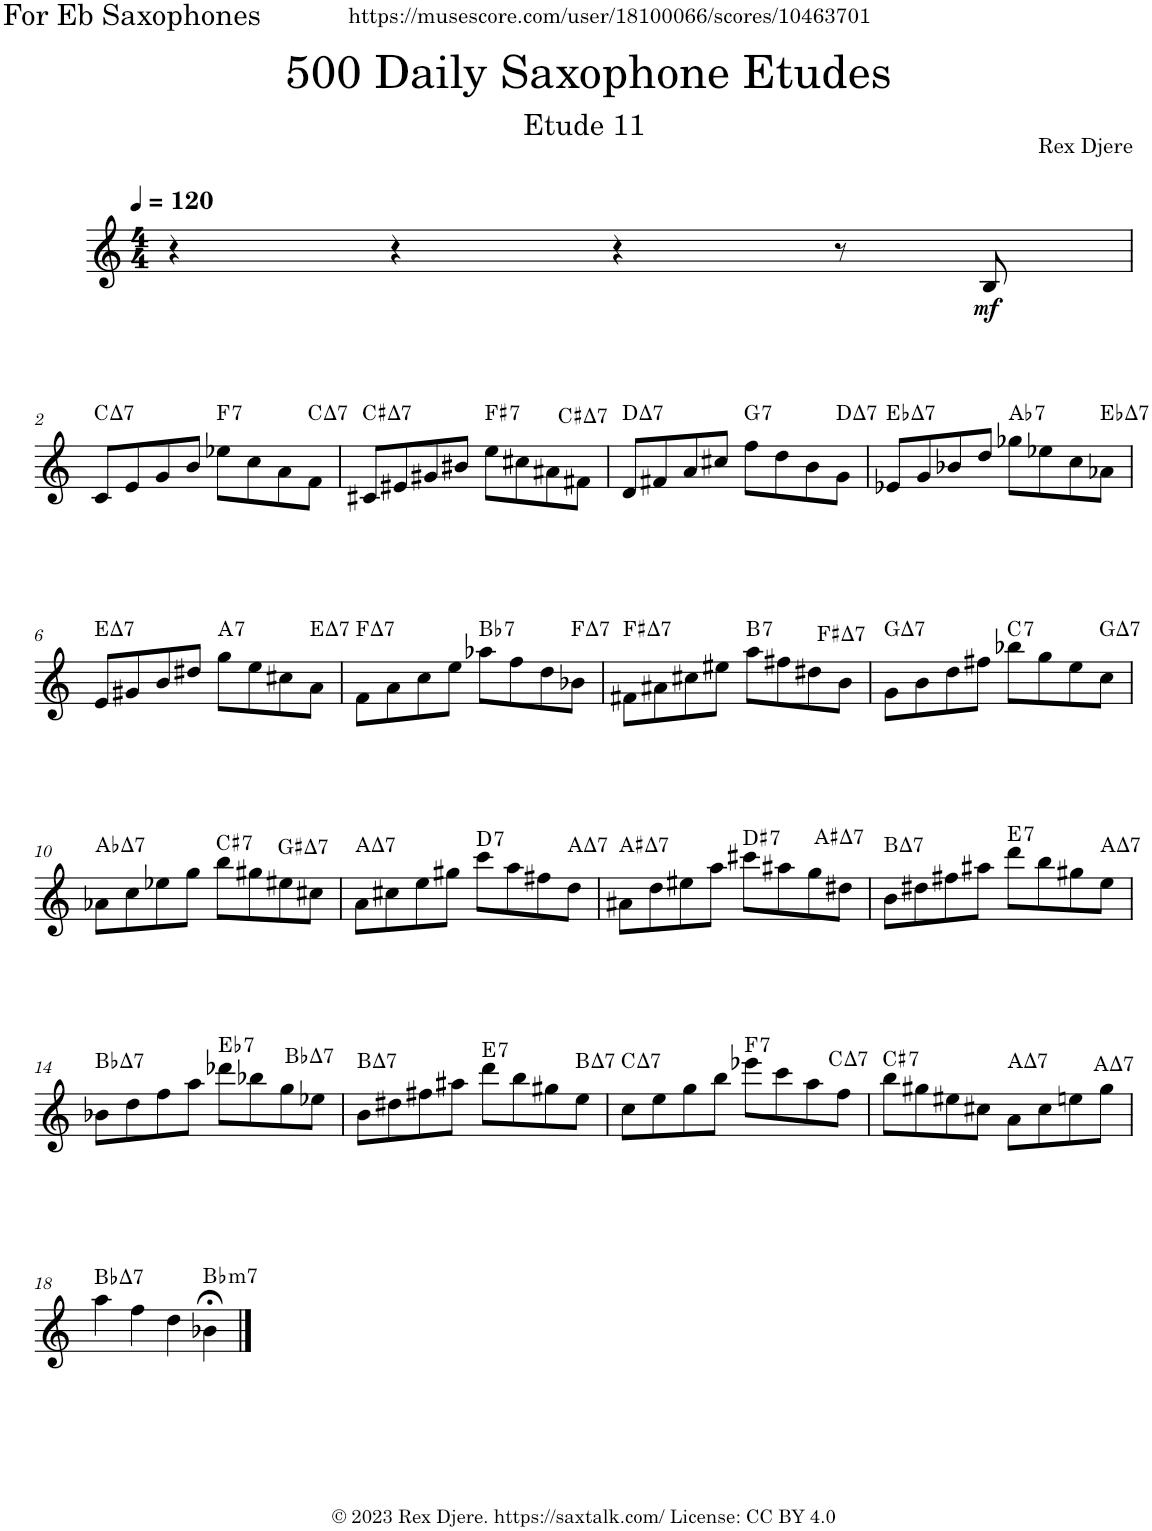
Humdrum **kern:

**kern	**dynam	**harte
*part1	*part1	*part1
*staff1	*staff1	*
*I"Alto Saxophone	*	*
*I'A. Sax.	*	*
*clefG2	*	*
*Trd5c9	*	*
*k[]	*	*
*M4/4	*	*
*MM120	*	*
=1	=1	=1
4r	.	.
4r	.	.
4r	.	.
8r	.	.
!	!LO:DY:b	!
8B/	mf	.
!!LO:LB:g=z
=2	=2	=2
!	!	!LO:H:kt=7
8c/L	.	C:maj7
8e/	.	.
8g/	.	.
8b/J	.	.
!	!	!LO:H:kt=7
8ee-X\L	.	F:7
8cc\	.	.
8a\	.	.
!	!	!LO:H:kt=7
8f\J	.	C:maj7
=3	=3	=3
!	!	!LO:H:kt=7
8c#X/L	.	C#:maj7
8e#X/	.	.
8g#X/	.	.
8b#X/J	.	.
!	!	!LO:H:kt=7
8ee\L	.	F#:7
8cc#X\	.	.
8a#X\	.	.
!	!	!LO:H:kt=7
8f#X\J	.	C#:maj7
=4	=4	=4
!	!	!LO:H:kt=7
8d/L	.	D:maj7
8f#X/	.	.
8a/	.	.
8cc#X/J	.	.
!	!	!LO:H:kt=7
8ff\L	.	G:7
8dd\	.	.
8b\	.	.
!	!	!LO:H:kt=7
8g\J	.	D:maj7
=5	=5	=5
!	!	!LO:H:kt=7
8e-X/L	.	Eb:maj7
8g/	.	.
8b-X/	.	.
8dd/J	.	.
!	!	!LO:H:kt=7
8gg-X\L	.	Ab:7
8ee-X\	.	.
8cc\	.	.
!	!	!LO:H:kt=7
8a-X\J	.	Eb:maj7
!!LO:LB:g=z
=6	=6	=6
!	!	!LO:H:kt=7
8e/L	.	E:maj7
8g#X/	.	.
8b/	.	.
8dd#X/J	.	.
!	!	!LO:H:kt=7
8gg\L	.	A:7
8ee\	.	.
8cc#X\	.	.
!	!	!LO:H:kt=7
8a\J	.	E:maj7
=7	=7	=7
!	!	!LO:H:kt=7
8f\L	.	F:maj7
8a\	.	.
8cc\	.	.
8ee\J	.	.
!	!	!LO:H:kt=7
8aa-X\L	.	Bb:7
8ff\	.	.
8dd\	.	.
!	!	!LO:H:kt=7
8b-X\J	.	F:maj7
=8	=8	=8
!	!	!LO:H:kt=7
8f#X\L	.	F#:maj7
8a#X\	.	.
8cc#X\	.	.
8ee#X\J	.	.
!	!	!LO:H:kt=7
8aa\L	.	B:7
8ff#X\	.	.
8dd#X\	.	.
!	!	!LO:H:kt=7
8b\J	.	F#:maj7
=9	=9	=9
!	!	!LO:H:kt=7
8g\L	.	G:maj7
8b\	.	.
8dd\	.	.
8ff#X\J	.	.
!	!	!LO:H:kt=7
8bb-X\L	.	C:7
8gg\	.	.
8ee\	.	.
!	!	!LO:H:kt=7
8cc\J	.	G:maj7
!!LO:LB:g=z
=10	=10	=10
!	!	!LO:H:kt=7
8a-X\L	.	Ab:maj7
8cc\	.	.
8ee-X\	.	.
8gg\J	.	.
!	!	!LO:H:kt=7
8bb\L	.	C#:7
8gg#X\	.	.
8ee#X\	.	.
!	!	!LO:H:kt=7
8cc#X\J	.	G#:maj7
=11	=11	=11
!	!	!LO:H:kt=7
8a\L	.	A:maj7
8cc#X\	.	.
8ee\	.	.
8gg#X\J	.	.
!	!	!LO:H:kt=7
8ccc\L	.	D:7
8aa\	.	.
8ff#X\	.	.
!	!	!LO:H:kt=7
8dd\J	.	A:maj7
=12	=12	=12
!	!	!LO:H:kt=7
8a#X\L	.	A#:maj7
8dd\	.	.
8ee#X\	.	.
8aa\J	.	.
!	!	!LO:H:kt=7
8ccc#X\L	.	D#:7
8aa#X\	.	.
8gg\	.	.
!	!	!LO:H:kt=7
8dd#X\J	.	A#:maj7
=13	=13	=13
!	!	!LO:H:kt=7
8b\L	.	B:maj7
8dd#X\	.	.
8ff#X\	.	.
8aa#X\J	.	.
!	!	!LO:H:kt=7
8ddd\L	.	E:7
8bb\	.	.
8gg#X\	.	.
!	!	!LO:H:kt=7
8ee\J	.	A:maj7
!!LO:LB:g=z
=14	=14	=14
!	!	!LO:H:kt=7
8b-X\L	.	Bb:maj7
8dd\	.	.
8ff\	.	.
8aa\J	.	.
!	!	!LO:H:kt=7
8ddd-X\L	.	Eb:7
8bb-X\	.	.
8gg\	.	.
!	!	!LO:H:kt=7
8ee-X\J	.	Bb:maj7
=15	=15	=15
!	!	!LO:H:kt=7
8b\L	.	B:maj7
8dd#X\	.	.
8ff#X\	.	.
8aa#X\J	.	.
!	!	!LO:H:kt=7
8ddd\L	.	E:7
8bb\	.	.
8gg#X\	.	.
!	!	!LO:H:kt=7
8ee\J	.	B:maj7
=16	=16	=16
!	!	!LO:H:kt=7
8cc\L	.	C:maj7
8ee\	.	.
8gg\	.	.
8bb\J	.	.
!	!	!LO:H:kt=7
8eee-X\L	.	F:7
8ccc\	.	.
8aa\	.	.
!	!	!LO:H:kt=7
8ff\J	.	C:maj7
=17	=17	=17
!	!	!LO:H:kt=7
8bb\L	.	C#:7
8gg#X\	.	.
8ee#X\	.	.
8cc#X\J	.	.
!	!	!LO:H:kt=7
8a\L	.	A:maj7
8cc#\	.	.
8een\	.	.
!	!	!LO:H:kt=7
8gg#\J	.	A:maj7
!!LO:LB:g=z
=18	=18	=18
!	!	!LO:H:kt=7
4aa\	.	Bb:maj7
4ff\	.	.
4dd\	.	.
!	!	!LO:H:kt=m7
4b-X;<\	.	Bb:min7
==	==	==
*-	*-	*-
